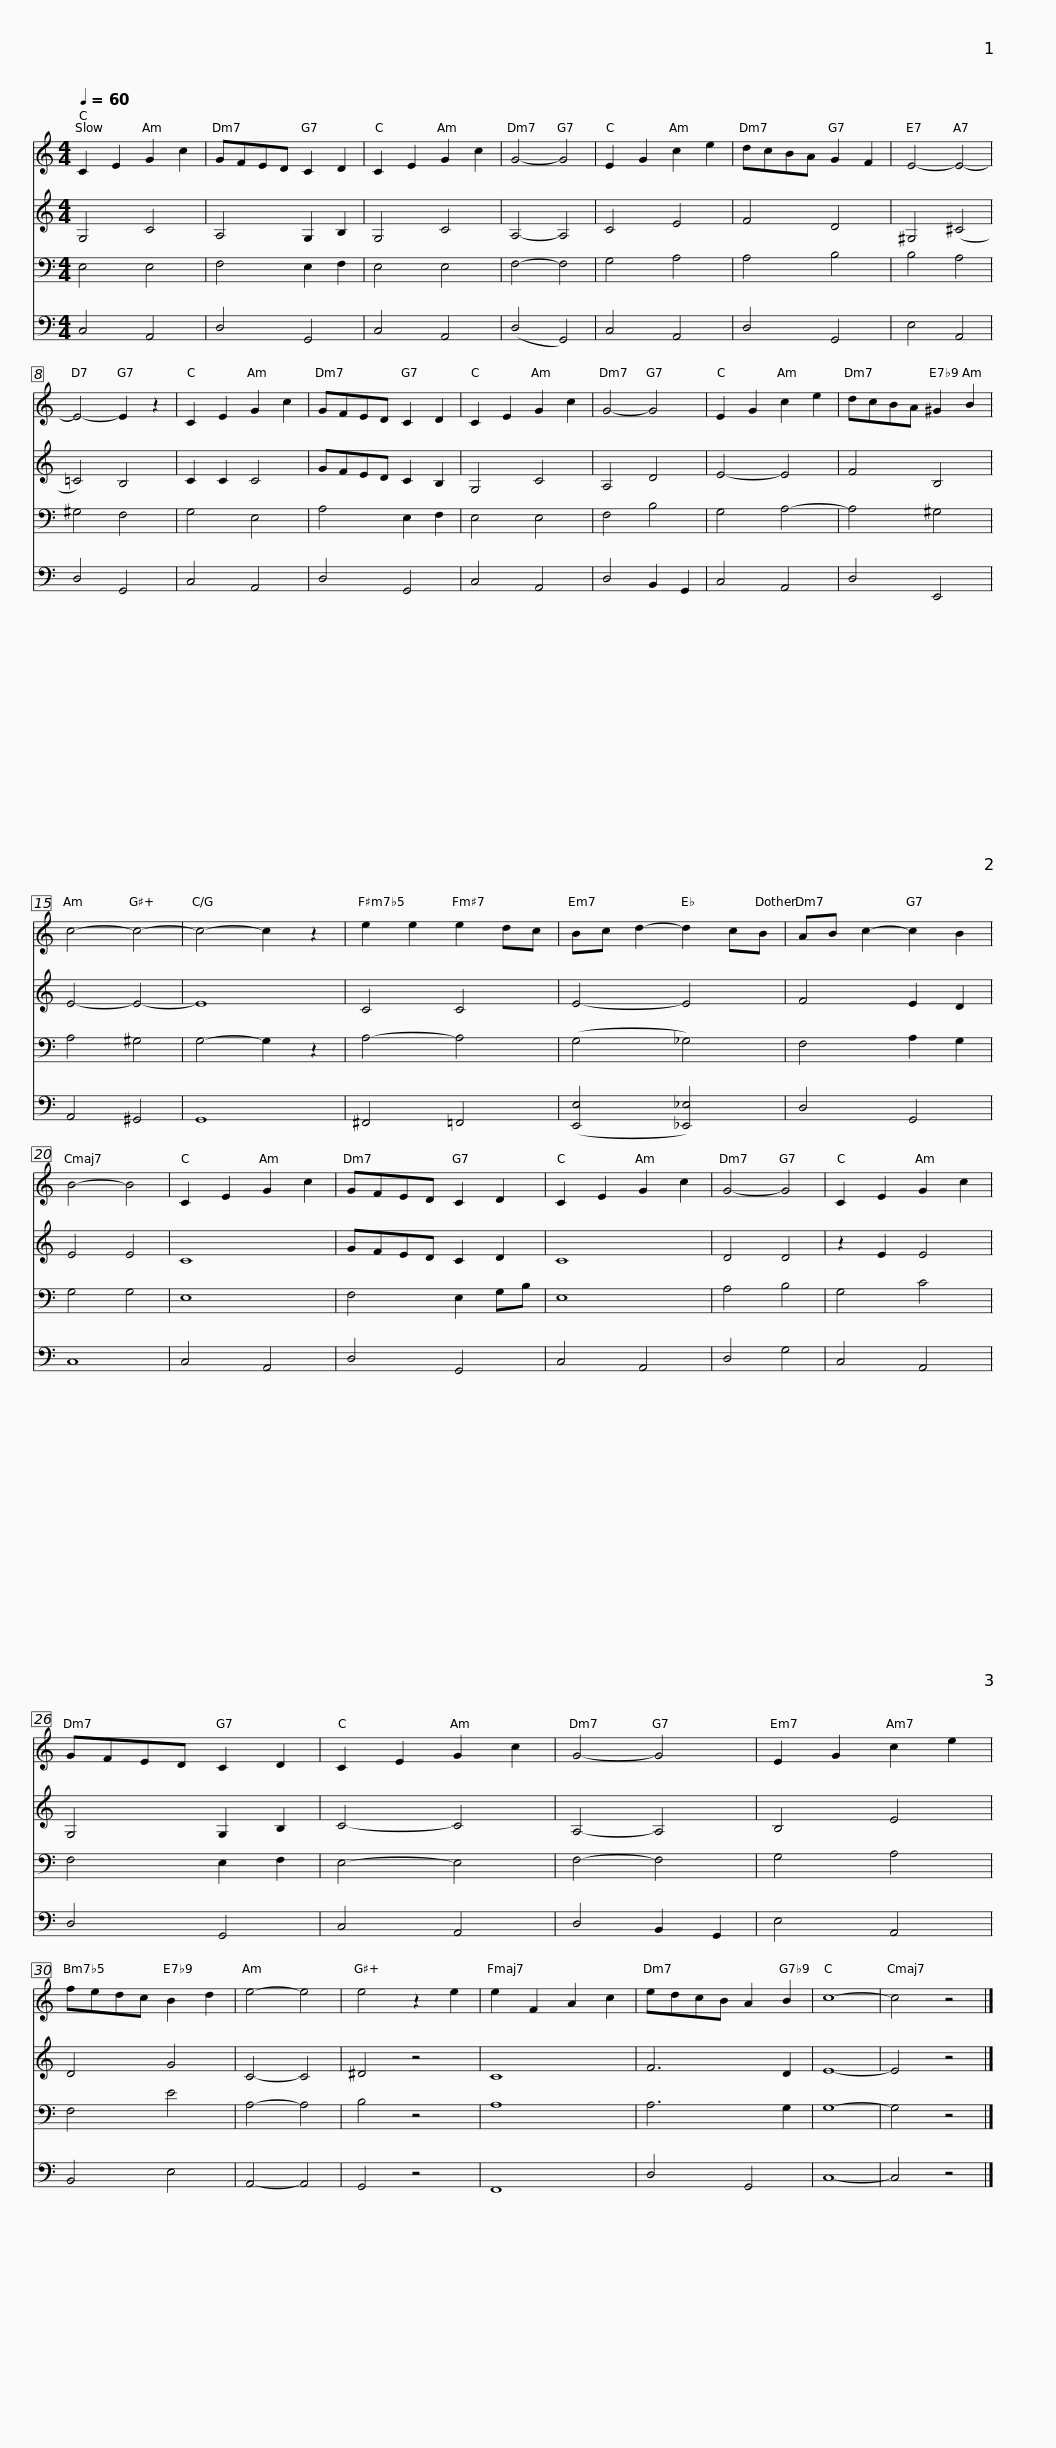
X:1
%%score 1 2 3 4
L:1/8
Q:1/4=60
M:4/4
I:linebreak $
K:C
V:1 treble
V:2 treble
V:3 bass
V:4 bass
V:1
 C2 E2 G2 c2 | GFED C2 D2 | C2 E2 G2 c2 | G4- G4 | E2 G2 c2 e2 | %5
 dcBA G2 F2 |$ E4- E4- | E4- E2 z2 | C2 E2 G2 c2 | GFED C2 D2 | %10
 C2 E2 G2 c2 | G4- G4 |$ E2 G2 c2 e2 | dcBA ^G2 B2 | c4- c4- | %15
 c4- c2 z2 | e2 e2 e2 dc | Bc d2- d2 cB | AB c2- c2 B2 |$ B4- B4 | %20
 C2 E2 G2 c2 | GFED C2 D2 | C2 E2 G2 c2 | G4- G4 | C2 E2 G2 c2 | %25
 GFED C2 D2 | C2 E2 G2 c2 |$ G4- G4 | E2 G2 c2 e2 | fedc B2 d2 | %30
 e4- e4 | e4 z2 e2 | e2 F2 A2 c2 | edcB A2 B2 | c8- | %35
 c4 z4 |] %36
V:2
 G,4 C4 | A,4 G,2 B,2 | G,4 C4 | A,4- A,4 | C4 E4 | %5
 F4 D4 |$ ^G,4 (^C4 | =C4) B,4 | C2 C2 C4 | GFED C2 B,2 | %10
 G,4 C4 | A,4 D4 |$ E4- E4 | F4 B,4 | E4- E4- | %15
 E8 | C4 C4 | E4- E4 | F4 E2 D2 |$ E4 E4 | %20
 C8 | GFED C2 D2 | C8 | D4 D4 | z2 E2 E4 | %25
 G,4 G,2 B,2 | C4- C4 |$ A,4- A,4 | B,4 E4 | D4 G4 | %30
 C4- C4 | ^D4 z4 | C8 | F6 D2 | E8- | %35
 E4 z4 |] %36
V:3
 E,4 E,4 | F,4 E,2 F,2 | E,4 E,4 | F,4- F,4 | G,4 A,4 | %5
 A,4 B,4 |$ B,4 A,4 | ^G,4 F,4 | G,4 E,4 | A,4 E,2 F,2 | %10
 E,4 E,4 | F,4 B,4 |$ G,4 A,4- | A,4 ^G,4 | A,4 ^G,4 | %15
 G,4- G,2 z2 | A,4- A,4 | (G,4 _G,4) | F,4 A,2 G,2 |$ G,4 G,4 | %20
 E,8 | F,4 E,2 G,B, | E,8 | A,4 B,4 | G,4 C4 | %25
 F,4 E,2 F,2 | E,4- E,4 |$ F,4- F,4 | G,4 A,4 | F,4 E4 | %30
 A,4- A,4 | B,4 z4 | A,8 | A,6 G,2 | G,8- | %35
 G,4 z4 |] %36
V:4
 C,4 A,,4 | D,4 G,,4 | C,4 A,,4 | (D,4 G,,4) | C,4 A,,4 | %5
 D,4 G,,4 |$ E,4 A,,4 | D,4 G,,4 | C,4 A,,4 | D,4 G,,4 | %10
 C,4 A,,4 | D,4 B,,2 G,,2 |$ C,4 A,,4 | D,4 E,,4 | A,,4 ^G,,4 | %15
 G,,8 | ^F,,4 =F,,4 | ([E,,E,]4 [_E,,_E,]4) | D,4 G,,4 |$ C,8 | %20
 C,4 A,,4 | D,4 G,,4 | C,4 A,,4 | D,4 G,4 | C,4 A,,4 | %25
 D,4 G,,4 | C,4 A,,4 |$ D,4 B,,2 G,,2 | E,4 A,,4 | B,,4 E,4 | %30
 A,,4- A,,4 | G,,4 z4 | F,,8 | D,4 G,,4 | C,8- | %35
 C,4 z4 |] %36
